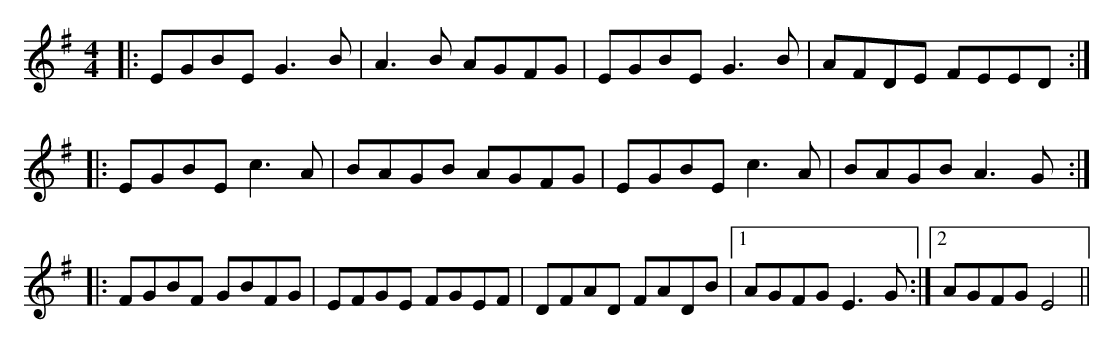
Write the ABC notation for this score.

X:1
M:4/4
K:Emin
|:EGBE G3B|A3B AGFG|EGBE G3B|AFDE FEED:|
|:EGBE c3A|BAGB AGFG|EGBE c3A|BAGB A3G:|
|:FGBF GBFG|EFGE FGEF|DFAD FADB|1 AGFG E3G:|2 AGFG E4||
